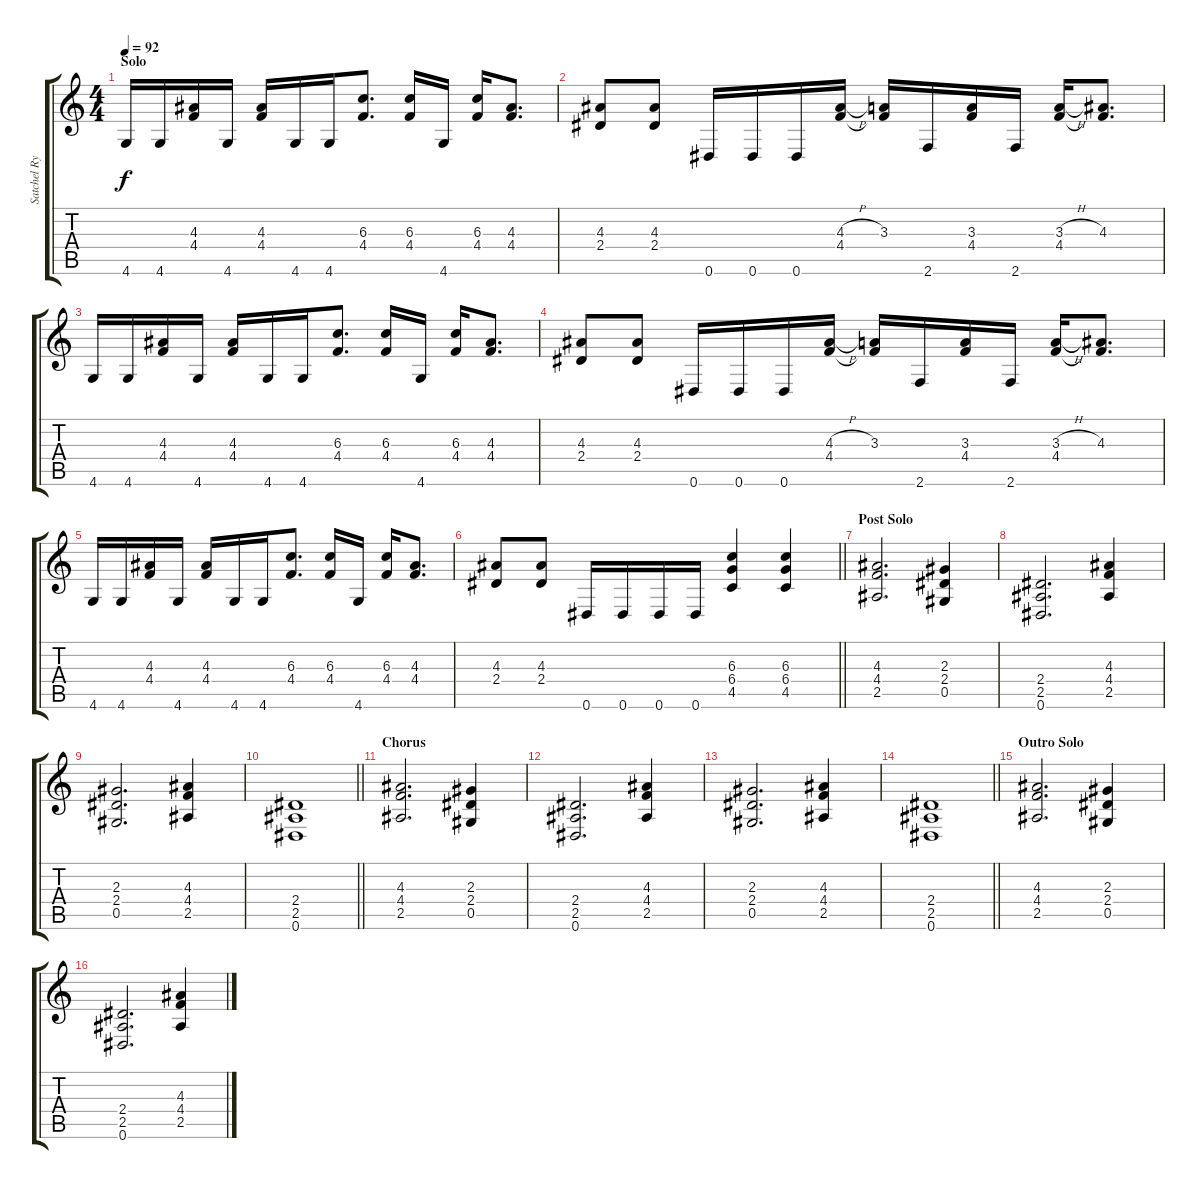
\track ("Satchel Rythym" "Satchel Ry") {instrument distortionguitar}
\staff {score tabs}
\tuning (Eb4 Bb3 Gb3 Db3 Ab2 Eb2) {hide}
\ts (4 4)
\section ("" "Solo")
\tempo 92
\clef g2
\ks c
4.6.16{dy f} 4.6.16 (4.3 4.4).16 4.6.16 (4.3 4.4).16 4.6.16 4.6.16 (6.3 4.4).8{d} (6.3 4.4).16 4.6.16 (6.3 4.4).16 (4.3 4.4).8{d} |
(4.3 2.4).8 (4.3 2.4).8 0.6.16 0.6.16 0.6.16 (4.3{h} 4.4).16 (3.3 4.4{t}).16 2.6.16 (3.3 4.4).16 2.6.16 (3.3{h} 4.4).16 (4.3 4.4{t}).8{d} |
4.6.16 4.6.16 (4.3 4.4).16 4.6.16 (4.3 4.4).16 4.6.16 4.6.16 (6.3 4.4).8{d} (6.3 4.4).16 4.6.16 (6.3 4.4).16 (4.3 4.4).8{d} |
(4.3 2.4).8 (4.3 2.4).8 0.6.16 0.6.16 0.6.16 (4.3{h} 4.4).16 (3.3 4.4{t}).16 2.6.16 (3.3 4.4).16 2.6.16 (3.3{h} 4.4).16 (4.3 4.4{t}).8{d} |
4.6.16 4.6.16 (4.3 4.4).16 4.6.16 (4.3 4.4).16 4.6.16 4.6.16 (6.3 4.4).8{d} (6.3 4.4).16 4.6.16 (6.3 4.4).16 (4.3 4.4).8{d} |
\barLineRight lightlight
(4.3 2.4).8 (4.3 2.4).8 0.6.16 0.6.16 0.6.16 0.6.16 (6.3 6.4 4.5).4 (6.3 6.4 4.5).4 |
\section ("" "Post Solo")
(4.3 4.4 2.5).2{d} (2.3 2.4 0.5).4 |
(2.4 2.5 0.6).2{d} (4.3 4.4 2.5).4 |
(2.3 2.4 0.5).2{d} (4.3 4.4 2.5).4 |
\barLineRight lightlight
(2.4 2.5 0.6).1 |
\section ("" "Chorus")
(4.3 4.4 2.5).2{d} (2.3 2.4 0.5).4 |
(2.4 2.5 0.6).2{d} (4.3 4.4 2.5).4 |
(2.3 2.4 0.5).2{d} (4.3 4.4 2.5).4 |
\barLineRight lightlight
(2.4 2.5 0.6).1 |
\section ("" "Outro Solo")
(4.3 4.4 2.5).2{d} (2.3 2.4 0.5).4 |
(2.4 2.5 0.6).2{d} (4.3 4.4 2.5).4
